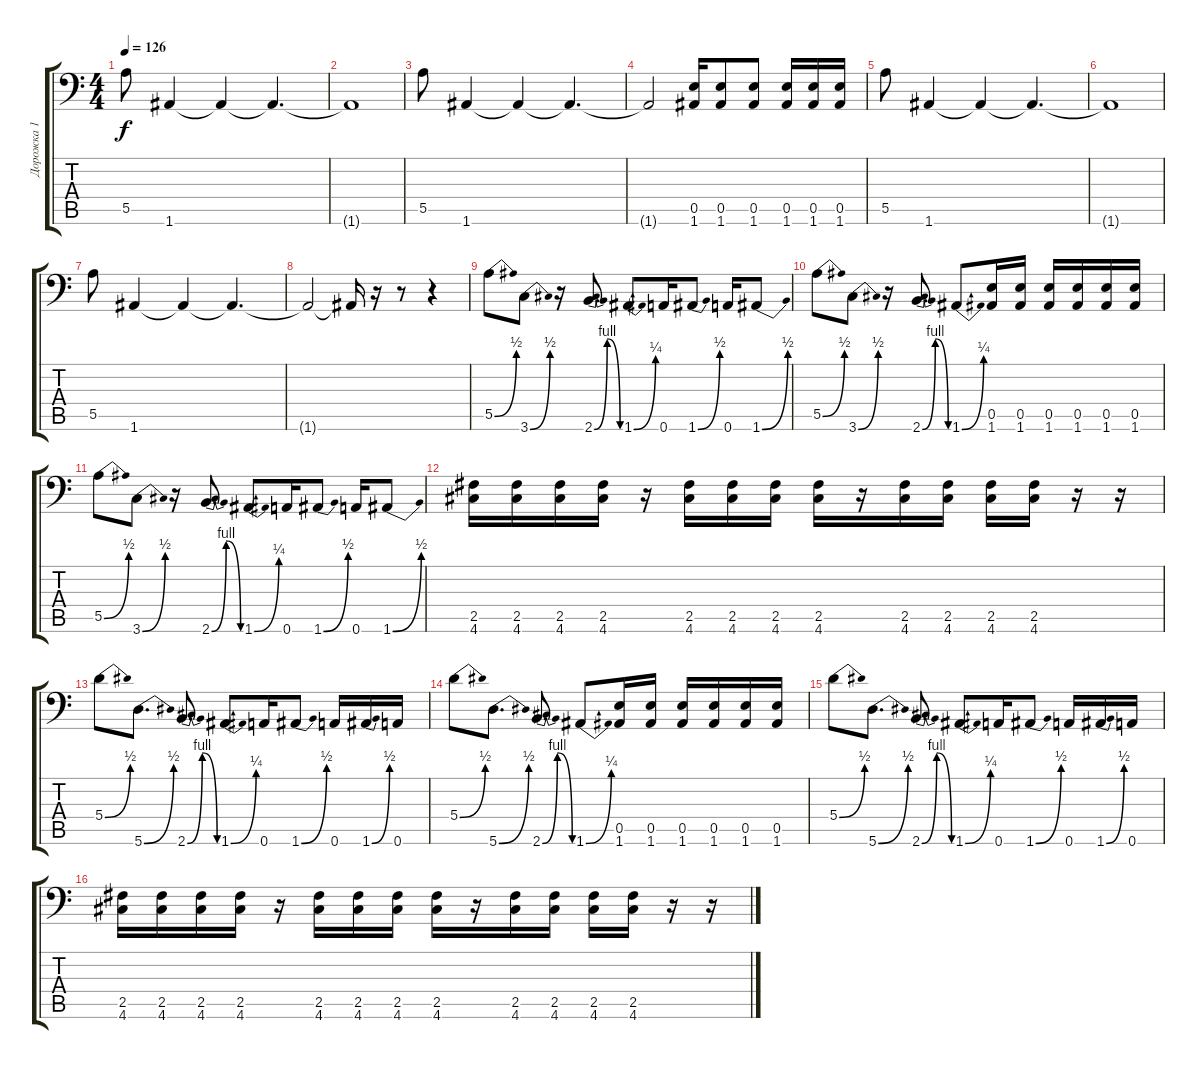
\track ("Дорожка 1" "Дорожка 1") {instrument distortionguitar}
\staff {score tabs}
\tuning (B3 Gb3 D3 A2 E2 A1) {hide}
\ts (4 4)
\tempo 126
\clef f4
\ks c
5.5.8{dy f instrument distortionguitar} 1.6.4 1.6{t}.4 1.6{t}.4{d} |
1.6{t}.1 |
5.5.8 1.6.4 1.6{t}.4 1.6{t}.4{d} |
1.6{t}.2 (0.5 1.6).16 (0.5 1.6).8 (0.5 1.6).8 (0.5 1.6).16 (0.5 1.6).16 (0.5 1.6).16 |
5.5.8 1.6.4 1.6{t}.4 1.6{t}.4{d} |
1.6{t}.1 |
5.5.8 1.6.4 1.6{t}.4 1.6{t}.4{d} |
1.6{t}.2 1.6{t}.16 r.16 r.8 r.4 |
5.5{be (bend 0 0 60 2)}.8 3.6{be (bend 0 0 60 2)}.8 r.16 2.6{be (bendrelease 0 0 30 4 30 4 60 0)}.8{d} 1.6{be (bend 0 0 60 1)}.8 0.6.16 1.6{be (bend 0 0 60 2)}.8 0.6.16 1.6{be (bend 0 0 60 2)}.8 |
5.5{be (bend 0 0 60 2)}.8 3.6{be (bend 0 0 60 2)}.8 r.16 2.6{be (bendrelease 0 0 30 4 30 4 60 0)}.8{d} 1.6{be (bend 0 0 60 1)}.8 (0.5 1.6).16 (0.5 1.6).16 (0.5 1.6).16 (0.5 1.6).16 (0.5 1.6).16 (0.5 1.6).16 |
5.5{be (bend 0 0 60 2)}.8 3.6{be (bend 0 0 60 2)}.8 r.16 2.6{be (bendrelease 0 0 30 4 30 4 60 0)}.8{d} 1.6{be (bend 0 0 60 1)}.8 0.6.16 1.6{be (bend 0 0 60 2)}.8 0.6.16 1.6{be (bend 0 0 60 2)}.8 |
(2.5 4.6).16 (2.5 4.6).16 (2.5 4.6).16 (2.5 4.6).16 r.16 (2.5 4.6).16 (2.5 4.6).16 (2.5 4.6).16 (2.5 4.6).16 r.16 (2.5 4.6).16 (2.5 4.6).16 (2.5 4.6).16 (2.5 4.6).16 r.16 r.16 |
5.4{be (bend 0 0 60 2)}.8 5.6{be (bend 0 0 60 2)}.8{d} 2.6{be (bendrelease 0 0 30 4 30 4 60 0)}.8{d} 1.6{be (bend 0 0 60 1)}.8 0.6.16 1.6{be (bend 0 0 60 2)}.8 0.6.16 1.6{be (bend 0 0 60 2)}.16 0.6.16 |
5.4{be (bend 0 0 60 2)}.8 5.6{be (bend 0 0 60 2)}.8{d} 2.6{be (bendrelease 0 0 30 4 30 4 60 0)}.8{d} 1.6{be (bend 0 0 60 1)}.8 (0.5 1.6).16 (0.5 1.6).16 (0.5 1.6).16 (0.5 1.6).16 (0.5 1.6).16 (0.5 1.6).16 |
5.4{be (bend 0 0 60 2)}.8 5.6{be (bend 0 0 60 2)}.8{d} 2.6{be (bendrelease 0 0 30 4 30 4 60 0)}.8{d} 1.6{be (bend 0 0 60 1)}.8 0.6.16 1.6{be (bend 0 0 60 2)}.8 0.6.16 1.6{be (bend 0 0 60 2)}.16 0.6.16 |
(2.5 4.6).16 (2.5 4.6).16 (2.5 4.6).16 (2.5 4.6).16 r.16 (2.5 4.6).16 (2.5 4.6).16 (2.5 4.6).16 (2.5 4.6).16 r.16 (2.5 4.6).16 (2.5 4.6).16 (2.5 4.6).16 (2.5 4.6).16 r.16 r.16
